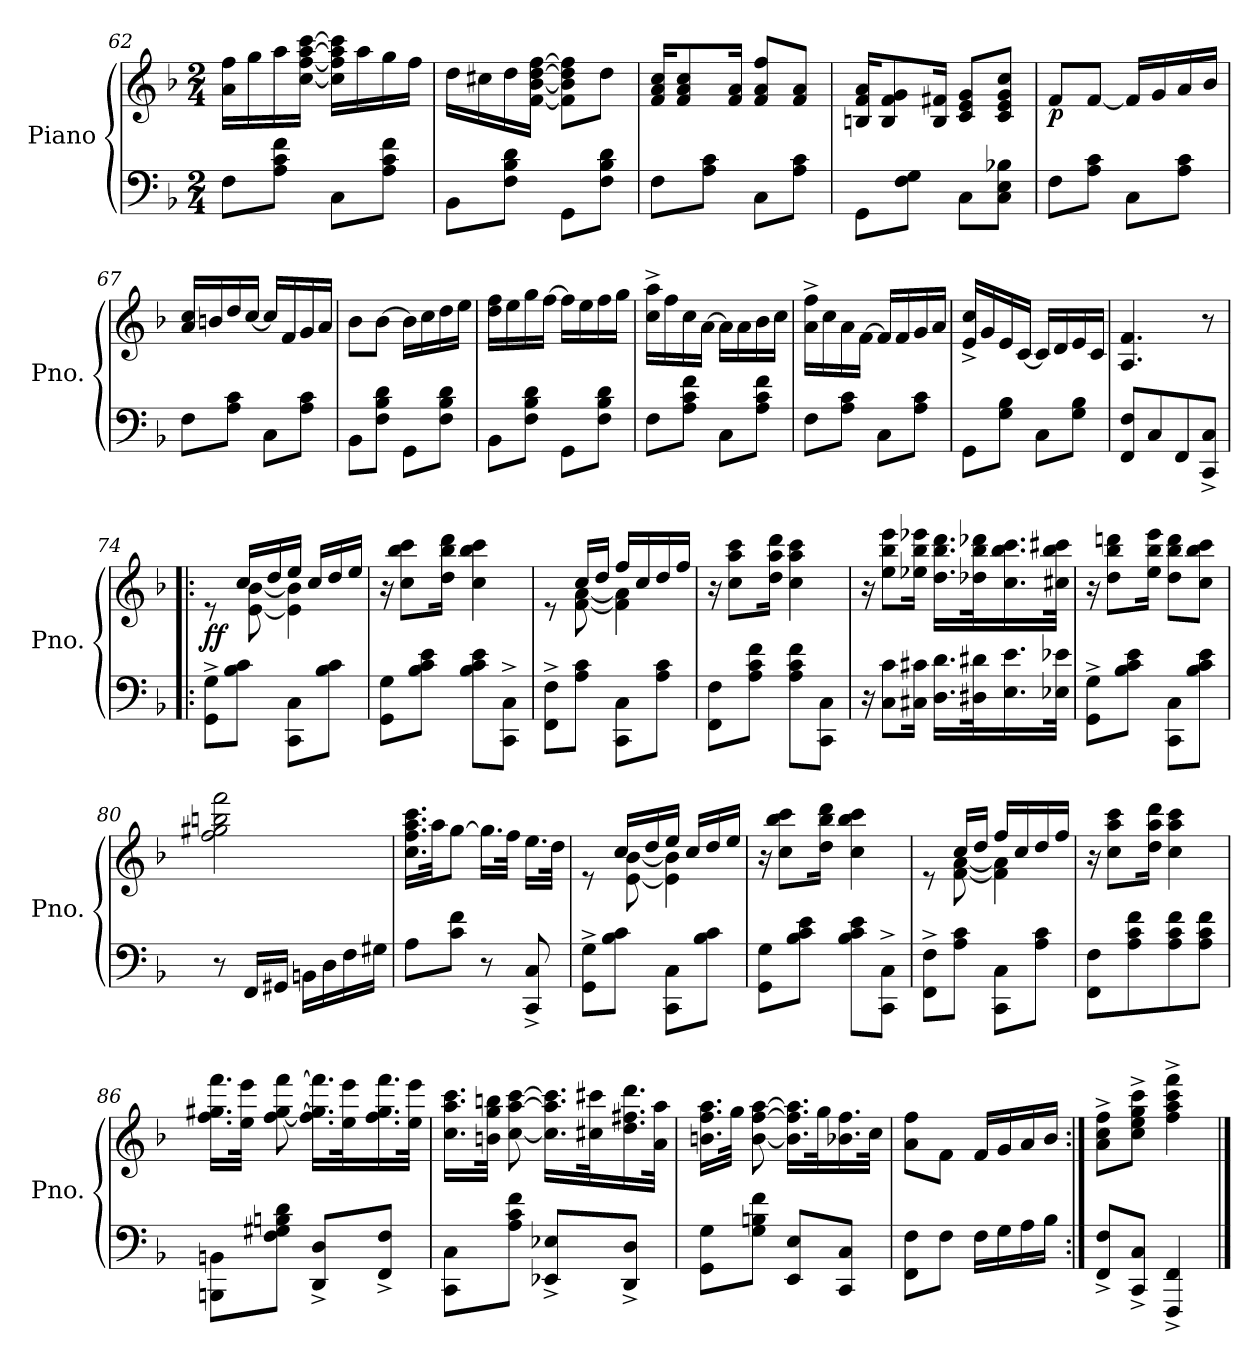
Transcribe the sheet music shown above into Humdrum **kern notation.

**kern	**kern	**dynam
*part1	*part1	*part1
*staff2	*staff1	*staff1/2
*I"Piano	*	*
*I'Pno.	*	*
*clefF4	*clefG2	*
*k[b-]	*k[b-]	*
*M2/4	*M2/4	*
=62	=62	=62
8F\L	16a\ 16ff\LL	.
.	16gg\	.
8A\ 8c\ 8f\J	16aa\	.
.	[16cc\ [16ff\ [16aa\ [16ccc\JJ	.
8C\L	16cc\] 16ff\] 16aa\] 16ccc\]LL	.
.	16aa\	.
8A\ 8c\ 8f\J	16gg\	.
.	16ff\JJ	.
=63	=63	=63
8BB-\L	16dd\LL	.
.	16cc#X\	.
8F\ 8B-\ 8d\J	16dd\	.
.	[16f\ [16b-\ [16dd\ [16ff\JJ	.
8GG\L	8f\] 8b-\] 8dd\] 8ff\]L	.
8F\ 8B-\ 8d\J	8dd\J	.
!!LO:LB:g=z
=64	=64	=64
8F\L	16f/ 16a/ 16cc/KL	.
.	8f/ 8a/ 8cc/	.
8A\ 8c\J	.	.
.	16f/ 16a/Jk	.
8C\L	8f/ 8a/ 8ff/L	.
8A\ 8c\J	8f/ 8a/J	.
=65	=65	=65
8GG\L	16Bn/ 16f/ 16a/KL	.
.	8B/ 8f/ 8g/	.
8F\ 8G\J	.	.
.	16B/ 16f#X/Jk	.
8C\L	8c/ 8e/ 8g/L	.
8C\ 8E\ 8B-X\J	8c/ 8e/ 8g/ 8cc/J	.
=66	=66	=66
!	!	!LO:DY:b
8F\L	8f/L	p
8A\ 8c\J	[8f/J	.
8C\L	16f/LL]	.
.	16g/	.
8A\ 8c\J	16a/	.
.	16b-/JJ	.
=67	=67	=67
8F\L	16a/ 16cc/LL	.
.	16bn/	.
8A\ 8c\J	16dd/	.
.	[16cc/JJ	.
8C\L	16cc/LL]	.
.	16f/	.
8A\ 8c\J	16g/	.
.	16a/JJ	.
=68	=68	=68
8BB-\L	8b-\L	.
8F\ 8B-\ 8d\J	[8b-\J	.
8GG\L	16b-\LL]	.
.	16cc\	.
8F\ 8B-\ 8d\J	16dd\	.
.	16ee\JJ	.
!!LO:PB:g=z
=69	=69	=69
8BB-\L	16dd\ 16ff\LL	.
.	16ee\	.
8F\ 8B-\ 8d\J	16gg\	.
.	[16ff\JJ	.
8GG\L	16ff\LL]	.
.	16ee\	.
8F\ 8B-\ 8d\J	16ff\	.
.	16gg\JJ	.
=70	=70	=70
8F\L	16cc\^ 16aa\^LL	.
.	16ff\	.
8A\ 8c\ 8f\J	16cc\	.
.	[16a\JJ	.
8C\L	16a\LL]	.
.	16a\	.
8A\ 8c\ 8f\J	16b-\	.
.	16cc\JJ	.
=71	=71	=71
8F\L	16a\^ 16ff\^LL	.
.	16cc\	.
8A\ 8c\J	16a\	.
.	[16f\JJ	.
8C\L	16f/LL]	.
.	16f/	.
8A\ 8c\J	16g/	.
.	16a/JJ	.
=72	=72	=72
8GG\L	16e/^ 16cc/^LL	.
.	16g/	.
8G\ 8B-\J	16e/	.
.	[16c/JJ	.
8C\L	16c/LL]	.
.	16d/	.
8G\ 8B-\J	16e/	.
.	16c/JJ	.
=73	=73	=73
8FF/ 8F/L	4.A/ 4.f/	.
8C/	.	.
8FF/	.	.
8CC/^ 8C/^J	8r	.
!!LO:LB:g=z
=74!|:	=74!|:	=74!|:
*	*MM95	*
*	*^	*
!	!	!	!LO:DY:b
8GG\^ 8G\^L	8re	8ryy	ff
8B-\ 8c\J	16cc/LL	[8e\ [8b-\	.
.	16dd/	.	.
8CC\ 8C\L	16ee/JJ	4e\] 4b-\]	.
.	16cc/LL	.	.
8B-\ 8c\J	16dd/	.	.
.	16ee/JJ	.	.
*	*v	*v	*
=75	=75	=75
8GG\ 8G\L	16r	.
.	8cc\ 8bb-\ 8ccc\L	.
8B-\ 8c\ 8e\J	.	.
.	16dd\ 16bb-\ 16ddd\Jk	.
8B-\ 8c\ 8e\L	4cc\ 4bb-\ 4ccc\	.
8CC\^ 8C\^J	.	.
=76	=76	=76
*	*^	*
8FF\^ 8F\^L	8re	8ryy	.
8A\ 8c\J	16cc/LL	[8f\ [8a\	.
.	16dd/JJ	.	.
8CC\ 8C\L	16ff/LL	4f\] 4a\]	.
.	16cc/	.	.
8A\ 8c\J	16dd/	.	.
.	16ff/JJ	.	.
*	*v	*v	*
=77	=77	=77
8FF\ 8F\L	16r	.
.	8cc\ 8aa\ 8ccc\L	.
8A\ 8c\ 8f\J	.	.
.	16dd\ 16aa\ 16ddd\Jk	.
8A\ 8c\ 8f\L	4cc\ 4aa\ 4ccc\	.
8CC\ 8C\J	.	.
=78	=78	=78
16r	16r	.
8C\ 8c\L	8ee\ 8bb-\ 8eee\L	.
16C#X\ 16c#X\Jk	16ee-X\ 16bb-\ 16eee-X\Jk	.
16.D\ 16.d\LL	16.dd\ 16.bb-\ 16.ddd\LL	.
32D#X\ 32d#X\K	32dd-X\ 32bb-\ 32ddd-X\K	.
16.E\ 16.e\	16.cc\ 16.bb-\ 16.ccc\	.
32E-X\ 32e-X\JJk	32cc#X\ 32bb-\ 32ccc#X\JJk	.
!!LO:LB:g=z
=79	=79	=79
8GG\^ 8G\^L	16r	.
.	8dd\ 8bb-\ 8dddn\L	.
8B-\ 8c\ 8e\J	.	.
.	16ee\ 16bb-\ 16eee\Jk	.
8CC\ 8C\L	8dd\ 8bb-\ 8ddd\L	.
8B-\ 8c\ 8e\J	8cc\ 8bb-\ 8ccc\J	.
=80	=80	=80
8r	2ff\ 2gg#X\ 2bbn\ 2fff\	.
16FF/LL	.	.
16GG#X/JJ	.	.
16BBn\LL	.	.
16D\	.	.
16F\	.	.
16G#X\JJ	.	.
=81	=81	=81
8A\L	16.cc\ 16.ff\ 16.aa\ 16.ccc\LL	.
.	32aa\JK	.
8c\ 8f\J	[8gg\J	.
8r	16.gg\LL]	.
.	32ff\JJk	.
8CC/^ 8C/^	16.ee\LL	.
.	32dd\JJk	.
=82	=82	=82
*	*^	*
8GG\^ 8G\^L	8re	8ryy	.
8B-\ 8c\J	16cc/LL	[8e\ [8b-\	.
.	16dd/	.	.
8CC\ 8C\L	16ee/JJ	4e\] 4b-\]	.
.	16cc/LL	.	.
8B-\ 8c\J	16dd/	.	.
.	16ee/JJ	.	.
*	*v	*v	*
!!LO:LB:g=z
=83	=83	=83
8GG\ 8G\L	16r	.
.	8cc\ 8bb-\ 8ccc\L	.
8B-\ 8c\ 8e\J	.	.
.	16dd\ 16bb-\ 16ddd\Jk	.
8B-\ 8c\ 8e\L	4cc\ 4bb-\ 4ccc\	.
8CC\^ 8C\^J	.	.
=84	=84	=84
*	*^	*
8FF\^ 8F\^L	8re	8ryy	.
8A\ 8c\J	16cc/LL	[8f\ [8a\	.
.	16dd/JJ	.	.
8CC\ 8C\L	16ff/LL	4f\] 4a\]	.
.	16cc/	.	.
8A\ 8c\J	16dd/	.	.
.	16ff/JJ	.	.
*	*v	*v	*
=85	=85	=85
8FF\ 8F\L	16r	.
.	8cc\ 8aa\ 8ccc\L	.
8A\ 8c\ 8f\	.	.
.	16dd\ 16aa\ 16ddd\Jk	.
8A\ 8c\ 8f\	4cc\ 4aa\ 4ccc\	.
8A\ 8c\ 8f\J	.	.
=86	=86	=86
8BBBn\ 8BBn\L	16.ff\ 16.gg#X\ 16.fff\LL	.
.	32ee\ 32eee\JJk	.
8F\ 8G#X\ 8Bn\ 8d\J	[8ff\ [8gg#\ [8fff\	.
8DD/^ 8D/^L	16.ff\] 16.gg#\] 16.fff\]LL	.
.	32ee\ 32eee\K	.
8FF/^ 8F/^J	16.ff\ 16.gg#\ 16.fff\	.
.	32ee\ 32eee\JJk	.
!!LO:LB:g=z
=87	=87	=87
8CC\ 8C\L	16.cc\ 16.aa\ 16.ccc\LL	.
.	32bn\ 32gg\ 32bbn\JJk	.
8A\ 8c\ 8f\J	[8cc\ [8aa\ [8ccc\	.
8EE-X/^ 8E-X/^L	16.cc\] 16.aa\] 16.ccc\]LL	.
.	32cc#X\ 32ccc#X\K	.
8DD/^ 8D/^J	16.dd\ 16.ff#X\ 16.ddd\	.
.	32a\ 32aa\JJk	.
=88	=88	=88
8GG\ 8G\L	16.bn\ 16.ff\ 16.aa\LL	.
.	32gg\JJk	.
8G\ 8Bn\ 8f\J	[8b\ [8ff\ [8aa\	.
8EE/ 8E/L	16.b\] 16.ff\] 16.aa\]LL	.
.	32gg\K	.
8CC/ 8C/J	16.b-X\ 16.ff\	.
.	32cc\JJk	.
=89	=89	=89
8FF\ 8F\L	8a\ 8ff\L	.
8F\J	8f\J	.
16F\LL	16f/LL	.
16G\	16g/	.
16A\	16a/	.
16B-\JJ	16b-/JJ	.
=90:|!	=90:|!	=90:|!
8FF/^ 8F/^L	8a\^ 8cc\^ 8ff\^L	.
8CC/^ 8C/^J	8cc\^ 8ee\^ 8gg\^ 8ccc\^J	.
4FFF/^ 4FF/^	4ff\^ 4aa\^ 4ccc\^ 4fff\^	.
==	==	==
*-	*-	*-
